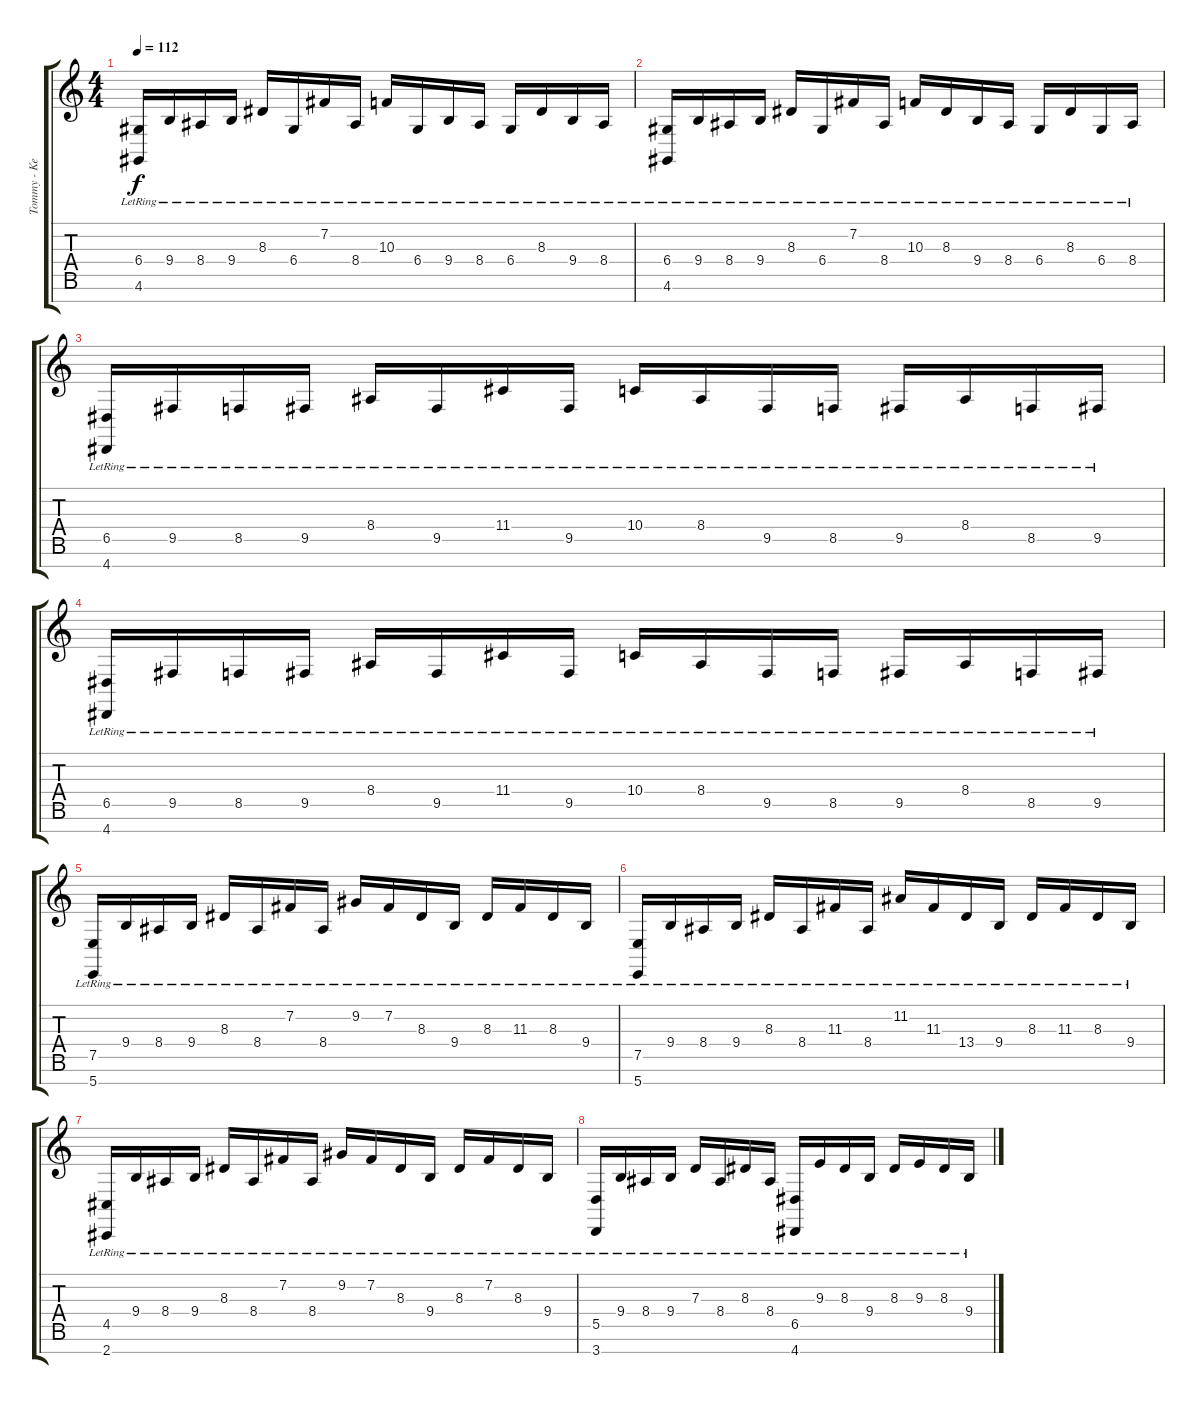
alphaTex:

\track ("Tommy - Keyboard Piano Doubled" "Tommy - Ke") {instrument harpsichord}
\staff {score tabs}
\tuning (E4 B3 G3 D3 A2 E2 B1) {hide}
\ts (4 4)
\tempo 112
\clef g2
\ks c
(6.4{lr} 4.6{lr}).16{dy f} 9.4{lr}.16 8.4{lr}.16 9.4{lr}.16 8.3{lr}.16 6.4{lr}.16 7.2{lr}.16 8.4{lr}.16 10.3{lr}.16 6.4{lr}.16 9.4{lr}.16 8.4{lr}.16 6.4{lr}.16 8.3{lr}.16 9.4{lr}.16 8.4{lr}.16 |
(6.4{lr} 4.6{lr}).16 9.4{lr}.16 8.4{lr}.16 9.4{lr}.16 8.3{lr}.16 6.4{lr}.16 7.2{lr}.16 8.4{lr}.16 10.3{lr}.16 8.3{lr}.16 9.4{lr}.16 8.4{lr}.16 6.4{lr}.16 8.3{lr}.16 6.4{lr}.16 8.4{lr}.16 |
(6.5{lr} 4.7{lr}).16 9.5{lr}.16 8.5{lr}.16 9.5{lr}.16 8.4{lr}.16 9.5{lr}.16 11.4{lr}.16 9.5{lr}.16 10.4{lr}.16 8.4{lr}.16 9.5{lr}.16 8.5{lr}.16 9.5{lr}.16 8.4{lr}.16 8.5{lr}.16 9.5{lr}.16 |
(6.5{lr} 4.7{lr}).16 9.5{lr}.16 8.5{lr}.16 9.5{lr}.16 8.4{lr}.16 9.5{lr}.16 11.4{lr}.16 9.5{lr}.16 10.4{lr}.16 8.4{lr}.16 9.5{lr}.16 8.5{lr}.16 9.5{lr}.16 8.4{lr}.16 8.5{lr}.16 9.5{lr}.16 |
(7.5{lr} 5.7{lr}).16 9.4{lr}.16 8.4{lr}.16 9.4{lr}.16 8.3{lr}.16 8.4{lr}.16 7.2{lr}.16 8.4{lr}.16 9.2{lr}.16 7.2{lr}.16 8.3{lr}.16 9.4{lr}.16 8.3{lr}.16 11.3{lr}.16 8.3{lr}.16 9.4{lr}.16 |
(7.5{lr} 5.7{lr}).16 9.4{lr}.16 8.4{lr}.16 9.4{lr}.16 8.3{lr}.16 8.4{lr}.16 11.3{lr}.16 8.4{lr}.16 11.2{lr}.16 11.3{lr}.16 13.4{lr}.16 9.4{lr}.16 8.3{lr}.16 11.3{lr}.16 8.3{lr}.16 9.4{lr}.16 |
(4.5{lr} 2.7{lr}).16 9.4{lr}.16 8.4{lr}.16 9.4{lr}.16 8.3{lr}.16 8.4{lr}.16 7.2{lr}.16 8.4{lr}.16 9.2{lr}.16 7.2{lr}.16 8.3{lr}.16 9.4{lr}.16 8.3{lr}.16 7.2{lr}.16 8.3{lr}.16 9.4{lr}.16 |
(5.5{lr} 3.7{lr}).16 9.4{lr}.16 8.4{lr}.16 9.4{lr}.16 7.3{lr}.16 8.4{lr}.16 8.3{lr}.16 8.4{lr}.16 (6.5{lr} 4.7{lr}).16 9.3{lr}.16 8.3{lr}.16 9.4{lr}.16 8.3{lr}.16 9.3{lr}.16 8.3{lr}.16 9.4{lr}.16
